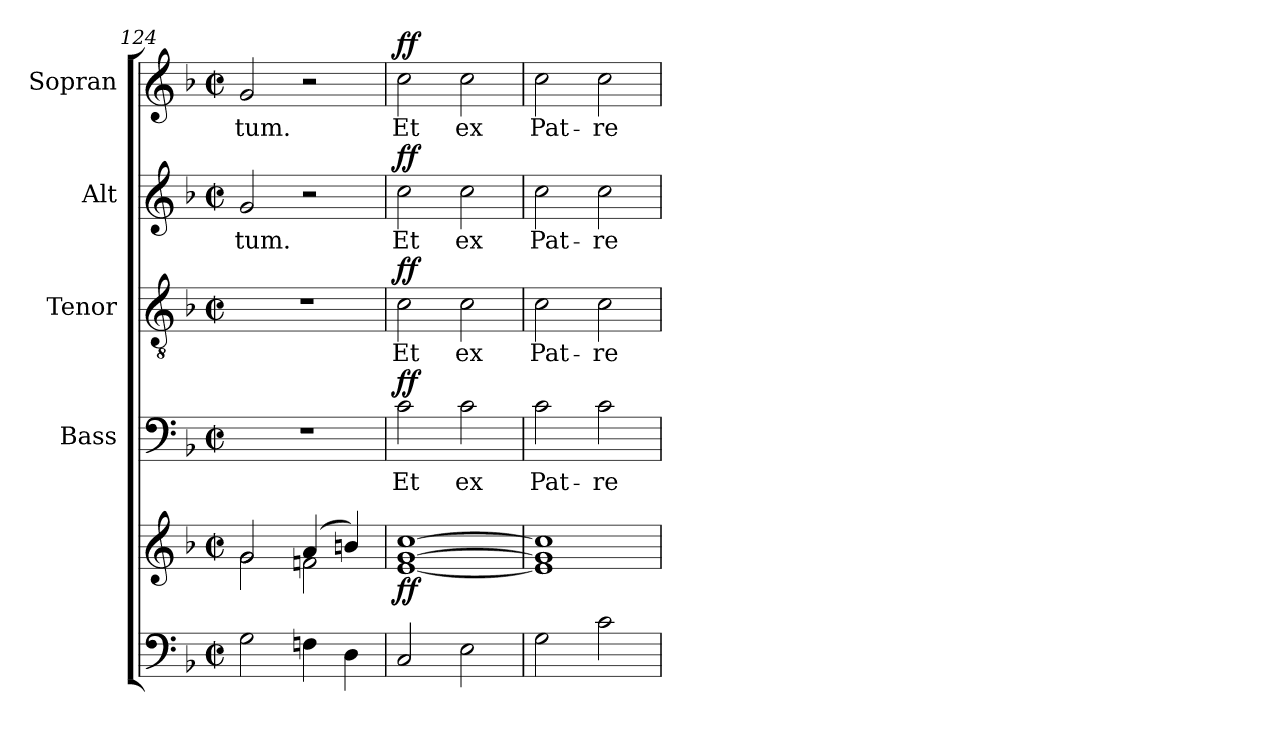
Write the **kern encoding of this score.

**kern	**kern	**dynam	**kern	**text	**dynam	**kern	**text	**dynam	**kern	**text	**dynam	**kern	**text	**dynam
*part5	*part5	*part5	*part4	*part4	*part4	*part3	*part3	*part3	*part2	*part2	*part2	*part1	*part1	*part1
*staff6	*staff5	*staff5/6	*staff4	*staff4	*staff4	*staff3	*staff3	*staff3	*staff2	*staff2	*staff2	*staff1	*staff1	*staff1
*	*	*	*I"Bass	*	*	*I"Tenor	*	*	*I"Alt	*	*	*I"Sopran	*	*
*	*	*	*I'B.	*	*	*I'T.	*	*	*I'A.	*	*	*I'S.	*	*
*clefF4	*clefG2	*	*clefF4	*	*	*clefGv2	*	*	*clefG2	*	*	*clefG2	*	*
*k[b-]	*k[b-]	*	*k[b-]	*	*	*k[b-]	*	*	*k[b-]	*	*	*k[b-]	*	*
*F:	*F:	*	*F:	*	*	*F:	*	*	*F:	*	*	*F:	*	*
*M2/2	*M2/2	*	*M2/2	*	*	*M2/2	*	*	*M2/2	*	*	*M2/2	*	*
*met(c|)	*met(c|)	*	*met(c|)	*	*	*met(c|)	*	*	*met(c|)	*	*	*met(c|)	*	*
=124	=124	=124	=124	=124	=124	=124	=124	=124	=124	=124	=124	=124	=124	=124
*	*^	*	*	*	*	*	*	*	*	*	*	*	*	*
!	!	!	!	!	!	!	!	!	!	!	!LO:LY:b	!	!	!LO:LY:b	!
2G\	2g/	2g\	.	1r	.	.	1r	.	.	2g/	-tum.	.	2g/	-tum.	.
4Fn\	(4a/	2fn\	.	.	.	.	.	.	.	2r	.	.	2r	.	.
4D\	4bn/)	.	.	.	.	.	.	.	.	.	.	.	.	.	.
=125	=125	=125	=125	=125	=125	=125	=125	=125	=125	=125	=125	=125	=125	=125	=125
!	!	!	!LO:DY:b	!	!LO:LY:b	!LO:DY:a	!	!LO:LY:b	!LO:DY:a	!	!LO:LY:b	!LO:DY:a	!	!LO:LY:b	!LO:DY:a
2C/	[>1g [>1cc	[<1e	ff	2c\	Et	ff	2c\	Et	ff	2cc\	Et	ff	2cc\	Et	ff
!	!	!	!	!	!LO:LY:b	!	!	!LO:LY:b	!	!	!LO:LY:b	!	!	!LO:LY:b	!
2E\	.	.	.	2c\	ex	.	2c\	ex	.	2cc\	ex	.	2cc\	ex	.
=126	=126	=126	=126	=126	=126	=126	=126	=126	=126	=126	=126	=126	=126	=126	=126
!	!	!	!	!	!LO:LY:b	!	!	!LO:LY:b	!	!	!LO:LY:b	!	!	!LO:LY:b	!
2G\	1g] 1cc]	1e]	.	2c\	Pat-	.	2c\	Pat-	.	2cc\	Pat-	.	2cc\	Pat-	.
!	!	!	!	!	!LO:LY:b	!	!	!LO:LY:b	!	!	!LO:LY:b	!	!	!LO:LY:b	!
2c\	.	.	.	2c\	-re	.	2c\	-re	.	2cc\	-re	.	2cc\	-re	.
*	*v	*v	*	*	*	*	*	*	*	*	*	*	*	*	*
=	=	=	=	=	=	=	=	=	=	=	=	=	=	=
*-	*-	*-	*-	*-	*-	*-	*-	*-	*-	*-	*-	*-	*-	*-
